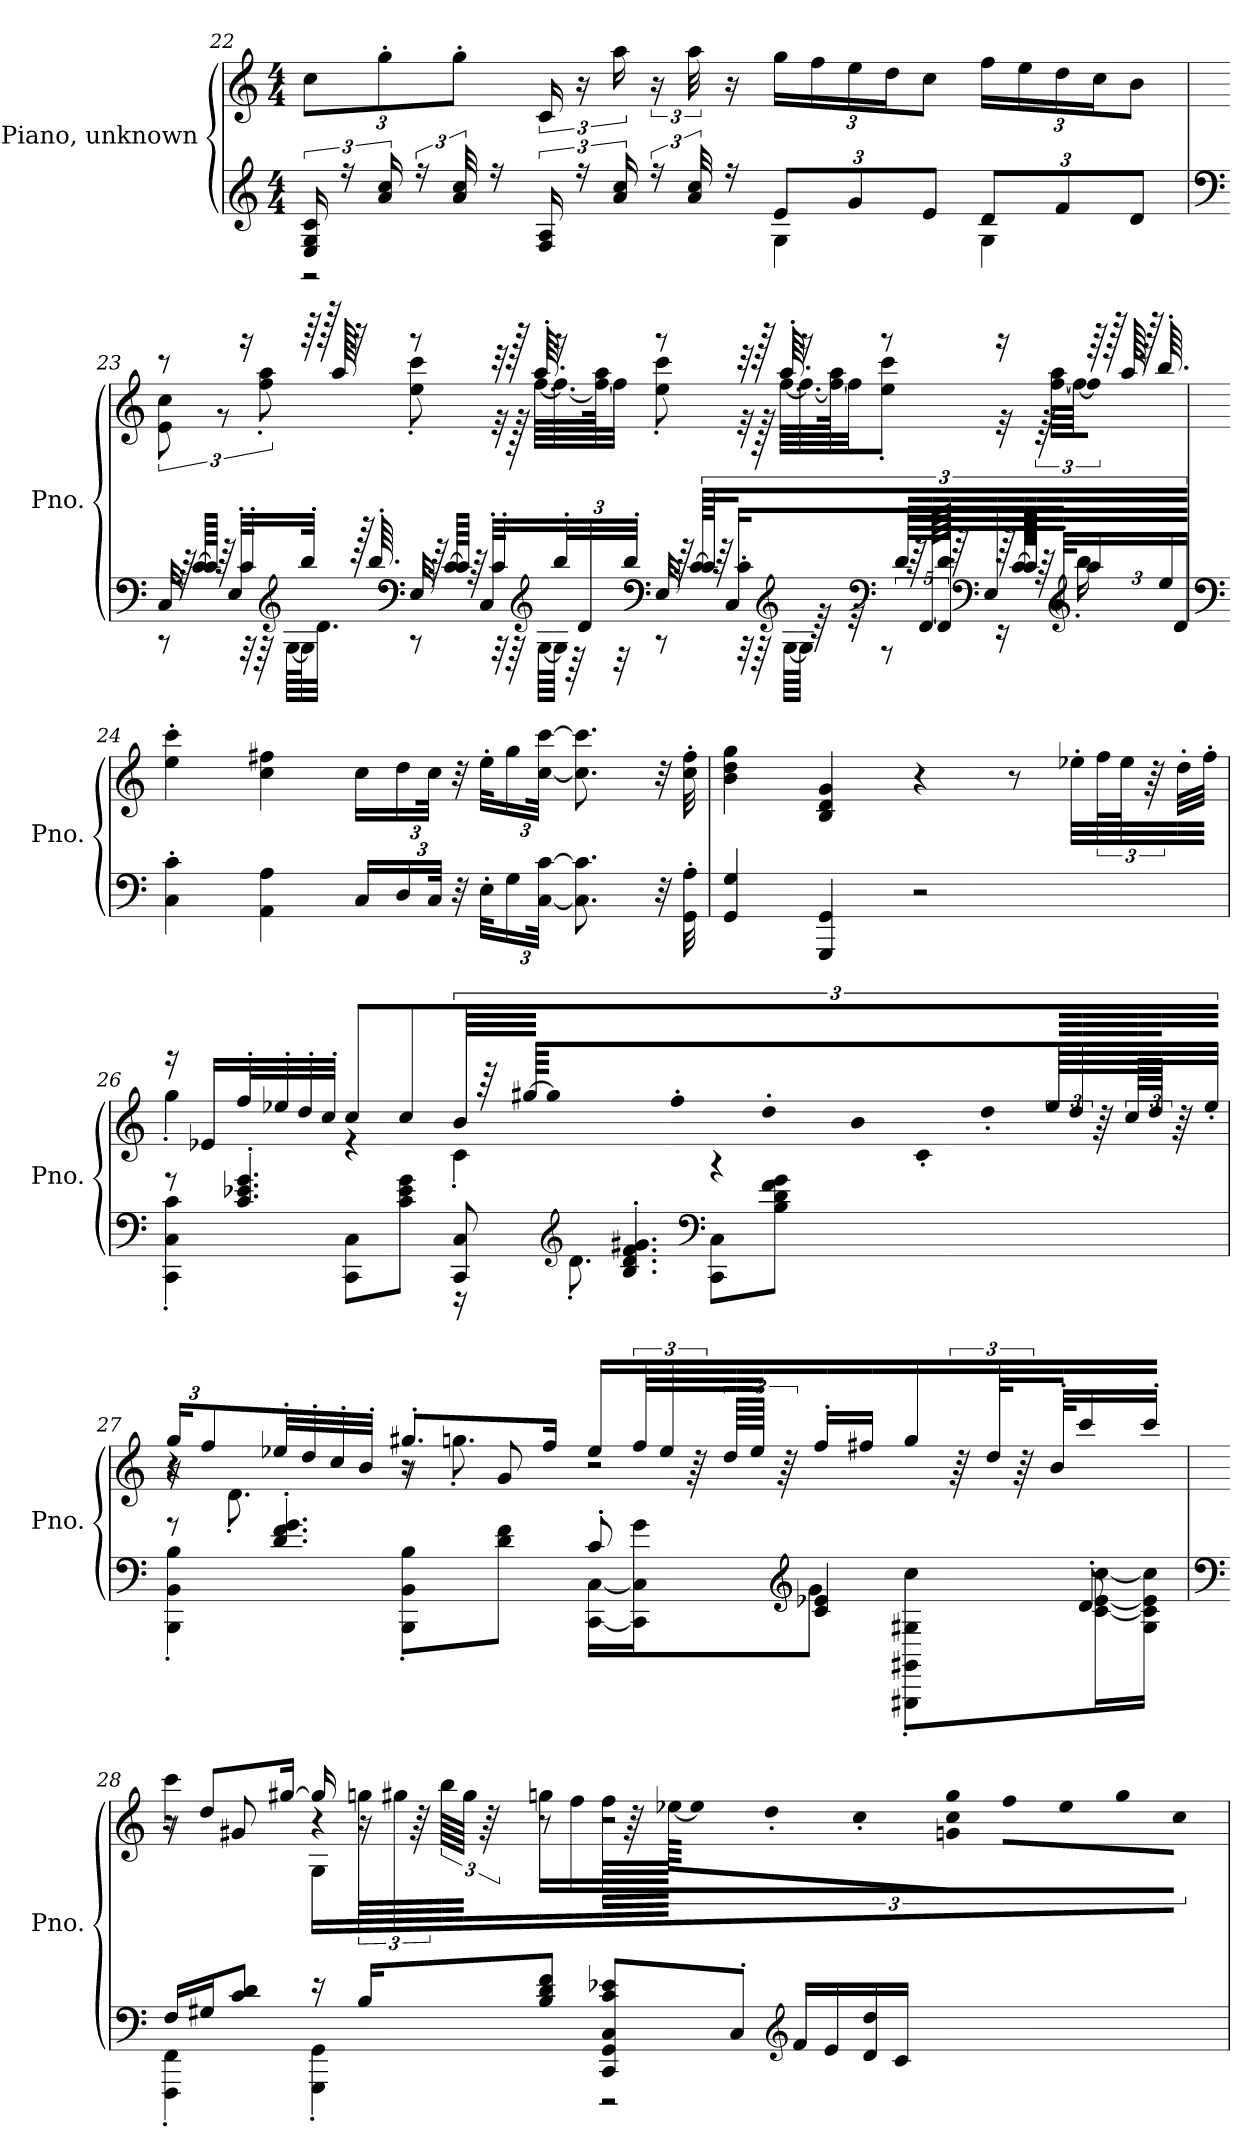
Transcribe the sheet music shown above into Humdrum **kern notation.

**kern	**kern
*part1	*part1
*staff2	*staff1
*I"Piano, unknown	*
*I'Pno.	*
!!LO:PB:g=z
*clefG2	*clefG2
*k[]	*k[]
*M4/4	*M4/4
=22	=22
*^	*
*	*	*Xbrackettup
24E/ 24G/ 24c/	2r	12cc\L
24r	.	.
24a/ 24cc/	.	12gg'\
24r	.	.
48a/ 48cc/	.	12gg'\J
16r	.	.
*	*	*brackettup
24F/ 24A/	.	24c/
24r	.	24r
24a/ 24cc/	.	24aa\
24r	.	24r
48a/ 48cc/	.	48aa\
16r	.	16r
*Xbrackettup	*	*Xbrackettup
12e/L	4G\	24gg\LL
.	.	24ff\
12g/	.	24ee\
.	.	24dd\J
12e/J	.	12cc\J
12d/L	4G\	24ff\LL
.	.	24ee\
12f/	.	24dd\
.	.	24cc\J
12d/J	.	12b\J
!!LO:LB:g=z
=23	=23	=23
*clefF4	*	*
*	*	*^
*	*	*	*brackettup
32C/	8r	8r	12e\ 12cc\
64r	.	.	.
[64c/LLLL	.	.	.
64c/JJJJ]	.	.	.
64r	.	.	.
.	.	.	12r
32E'/KLL	.	.	.
16c'/	32r	16r	.
.	64r	.	.
.	.	.	12ff\' 12aa\'
*clefG2	*	*	*
.	[64G\LLLL	.	.
32bb'/JJk	64G\J]	64r	.
.	32.d\JJJ	128r	.
.	.	128aa/	.
128r	.	32r	.
64.bb'/	.	.	.
*clefF4	*	*	*
32E/	8r	8r	8ee\' 8ccc\'
64r	.	.	.
[64c/LLLL	.	.	.
64c/JJJJ]	.	.	.
64r	.	.	.
32C'/KLL	.	.	.
16c'/	32r	32r	32r
.	64r	128r	128r
.	.	64.aa'/	[64.ff\LLLL
*clefG2	*	*	*
.	[64G\LLLL	.	.
48bb'/L	64G\JJJJ]	16r	64.ff\_
.	64r	.	.
48d/	.	.	.
.	.	.	128ff\_ 128aa\JK
.	32r	.	32ff\JJJ]
48bb'/JJJ	.	.	.
*clefF4	*	*	*
32E/	8r	8r	8ee\' 8ccc\'
64r	.	.	.
[64c/LLLL	.	.	.
*brackettup	*	*	*
96c/JJJJ]	.	.	.
96r	.	.	.
24C/LL	.	.	.
16c'/	32r	32r	32r
.	64r	128r	128r
.	.	64.aa'/	[64.ff\LLLL
*clefG2	*	*	*
.	[64G\LLLL	.	.
80bb/JJkk	64G\JJJJ]	16r	64.ff\_
80r	.	.	.
.	64r	.	.
.	.	.	128ff\_ 128aa\JK
[80d/LLLL	.	.	.
.	32r	.	32ff\JJ]
80d/] 80bb/JJJJ	.	.	.
80r	.	.	.
*clefF4	*	*	*
32E/	8r	8r	8ee\' 8ccc\'J
64r	.	.	.
[64c/LLLL	.	.	.
64c/JJJJ]	.	.	.
64r	.	.	.
32C'/KLL	.	.	.
*Xbrackettup	*	*	*
24c/	16r	16r	32r
.	.	.	96r
24G/	.	.	[96ff\ 96aa\LLLL
.	.	.	96ff\JJ_
*clefG2	*	*	*
.	16bb'\	64r	16ff\JJ]
.	.	128r	.
24d/JJ	.	.	.
.	.	128aa/	.
.	.	128r	.
.	.	64.bb'/	.
*v	*v	*	*
*	*v	*v
!!LO:LB:g=z
=24	=24
*clefF4	*
4C\' 4c\'	4ee\' 4ccc\'
4AA\ 4A\	4cc\ 4ff#X\
16C/LL	16cc\LL
*	*Xbrackettup
24D/	24dd\
48C/JJk	48cc\JJk
32r	32r
32E'\KLL	32ee'\KLL
24G\	24gg\
[48C\ [48c\JJk	[48cc\ [48ccc\JJk
8.C\] 8.c\]	8.cc\] 8.ccc\]
32r	32r
32GG\' 32A\'	32cc\' 32ff#\'
=25	=25
4GG/ 4G/	4b\ 4dd\ 4gg\
4GGG/ 4GG/	4B/ 4d/ 4g/
2r	4r
.	8r
.	32ee-X'\LLL
*	*brackettup
.	96ff\L
.	96ee-\JJJJ
.	96r
.	32dd'\LLL
.	32ff'\JJJ
!!LO:LB:g=z
=26	=26
*^	*^
8r	4CC\' 4C\' 4c\'	16r	4gg'\
.	.	16e-X/LL	.
4.c/' 4.e-X/' 4.g/'	.	32ff'/L	.
.	.	32ee-X'/	.
.	.	32dd'/	.
.	.	32cc'/JJJ	.
.	8CC\ 8C\L	8cc/L	4r
.	8c\ 8e-\ 8g\J	8cc/	.
8CC/ 8C/	16r	96b/Jkkk	4c'\
.	.	96r	.
.	.	[96gg#X/KLLL	.
.	.	32gg#/]	.
*clefG2	*	*	*
.	8.d'\	32ff'/	.
.	.	32dd'/JJ	.
4.B/' 4.d/' 4.f/' 4.g#X/'	.	8b/	.
*clefF4	*	*	*
.	8CC\ 8C\L	8c'/	4r
.	8B\ 8d\ 8f\ 8g#\J	32dd'/LL	.
.	.	96ee-/L	.
.	.	96dd/JJJJ	.
.	.	96r	.
.	.	96cc/LLLL	.
.	.	96dd/JJJJ	.
.	.	96r	.
.	.	32ee-'/	.
*	*	*v	*v
!!LO:LB:g=z
=27	=27	=27
*	*	*Xbrackettup
*	*	*^
*	*	*	*^
8r	4BBB\' 4BB\' 4B\'	24gg/KL	16r	4r
.	.	12ff/	.	.
.	.	.	8.d'\	.
4.d/' 4.f/' 4.g/'	.	32ee-X'/LL	.	.
.	.	32dd'/	.	.
.	.	32cc'/	.	.
.	.	32b'/JJJ	.	.
.	8BBB\' 8BB\' 8B\'L	8.gg#X'/L	16r	8r
.	.	.	8.ggn'\	.
.	8d\ 8f\J	.	.	8g/
.	.	16ff/Jk	.	.
8c'/	[16CC\ [16C\LL	16ee-/LL	2r	2r
*	*	*brackettup	*	*
.	16CC\] 16C\] 16g\J	96ff/LL	.	.
.	.	96ee-/JJJJ	.	.
.	.	96r	.	.
.	.	96dd/LLLL	.	.
.	.	96ee-/JJJJ	.	.
.	.	96r	.	.
*clefG2	*	*	*	*
4c/ 4e-X/	8g\J	16ff'/LL	.	.
.	.	16ff#X/JJ	.	.
.	8GGG#X\' 8GG#X\' 8G#X\' 8cc\'L	16gg/	.	.
.	.	96r	.	.
.	.	96dd/	.	.
.	.	96r	.	.
.	.	32b'/KLL	.	.
8d'/	[16c\ [16e-\ [16cc\L	16ccc/	.	.
.	16G#\ 16c\] 16e-\] 16cc\]JJ	16ccc'/JJ	.	.
!!LO:LB:g=z	!!	!!
=28	=28	=28	=28	=28
*clefF4	*	*	*	*
16F/LL	4FFF\' 4FF\'	16r	4ccc'\	8r
16G#X/J	.	8dd/L	.	.
8c/ 8d/J	.	.	.	8g#X/
.	.	[16gg#X/Jk	.	.
16r	4GGG\' 4GG\'	16gg#/]	16G\LL	4r
16B/KL	.	16r	96ggn\LL	.
.	.	.	96gg#X\JJJJ	.
.	.	.	96r	.
.	.	.	96bb\LLLL	.
.	.	.	96gg#\JJJJ	.
.	.	.	96r	.
8B/ 8d/ 8f/J	.	8r	16ggn\LL	.
.	.	.	16ff\	.
8CC/ 8GG/ 8C/ 8c/ 8e-X/L	2r	2r	96ff\JJkk	2r
.	.	.	96r	.
.	.	.	[96ee-X\KLLL	.
.	.	.	32ee-\]	.
.	.	.	32dd'\	.
.	.	.	32cc'\JJ	.
8C'/J	.	.	8gn\ 8cc\ 8gg\J	.
*clefG2	*	*	*	*
16f/LL	.	.	16ff\LL	.
16e-/	.	.	16ee-\	.
16d/ 16dd/	.	.	16gg\	.
16c/JJ	.	.	16cc\JJ	.
*v	*v	*	*	*
*	*v	*v	*v
=	=
*-	*-
